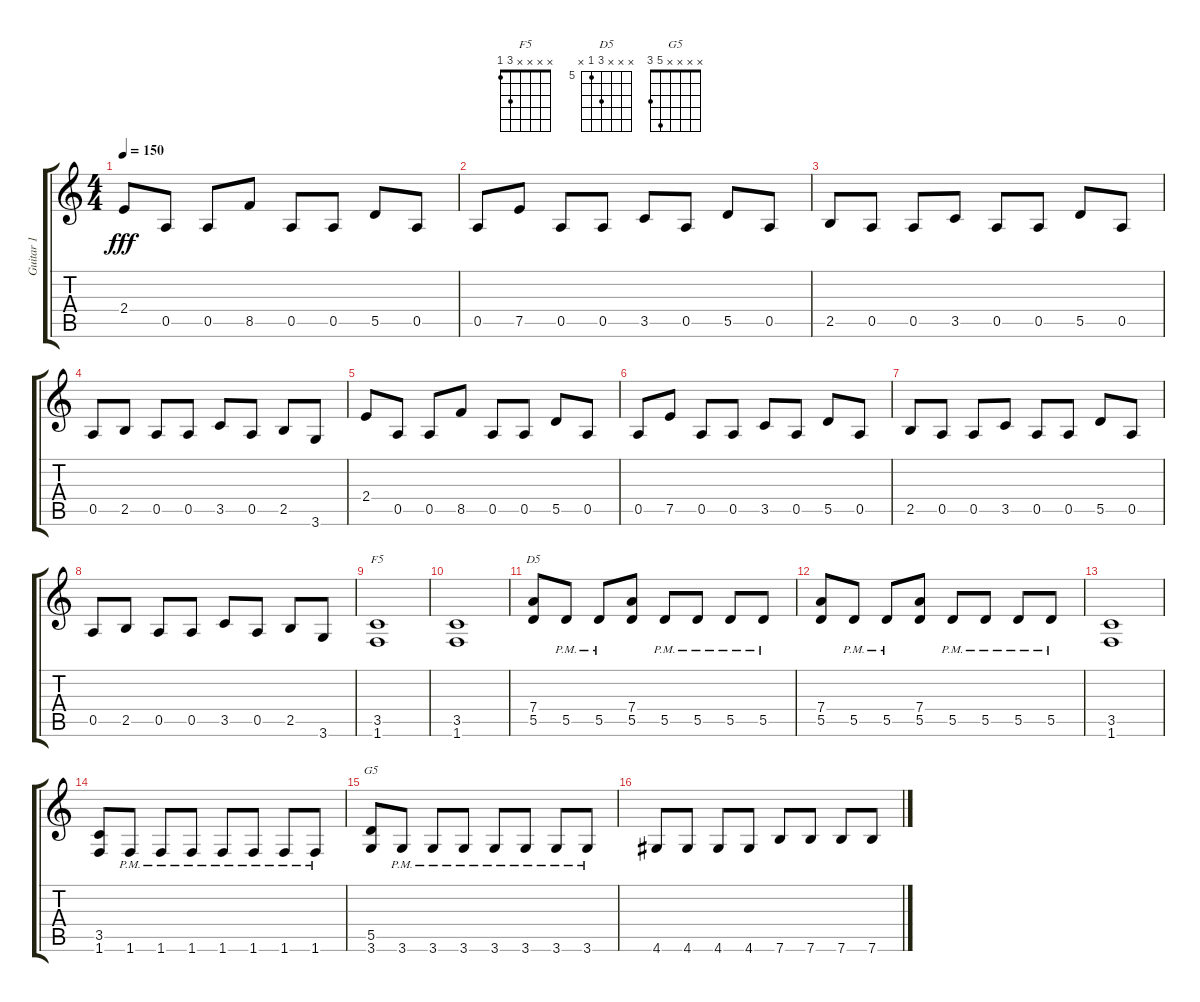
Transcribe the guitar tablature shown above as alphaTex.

\track ("Guitar 1" "Guitar 1") {instrument distortionguitar}
\staff {score tabs}
\tuning (E4 B3 G3 D3 A2 E2) {hide}
\chord ("F5" x x x x 3 1)
\chord ("D5" x x x 7 5 x) {firstfret 5}
\chord ("G5" x x x x 5 3)
\ts (4 4)
\tempo 150
\clef g2
\ks c
2.4.8{dy fff} 0.5.8 0.5.8 8.5.8 0.5.8 0.5.8 5.5.8 0.5.8 |
0.5.8 7.5.8 0.5.8 0.5.8 3.5.8 0.5.8 5.5.8 0.5.8 |
2.5.8 0.5.8 0.5.8 3.5.8 0.5.8 0.5.8 5.5.8 0.5.8 |
0.5.8 2.5.8 0.5.8 0.5.8 3.5.8 0.5.8 2.5.8 3.6.8 |
2.4.8 0.5.8 0.5.8 8.5.8 0.5.8 0.5.8 5.5.8 0.5.8 |
0.5.8 7.5.8 0.5.8 0.5.8 3.5.8 0.5.8 5.5.8 0.5.8 |
2.5.8 0.5.8 0.5.8 3.5.8 0.5.8 0.5.8 5.5.8 0.5.8 |
0.5.8 2.5.8 0.5.8 0.5.8 3.5.8 0.5.8 2.5.8 3.6.8 |
(3.5 1.6).1{ch "F5"} |
(3.5 1.6).1 |
(7.4 5.5).8{ch "D5"} 5.5{pm}.8 5.5{pm}.8 (7.4 5.5).8 5.5{pm}.8 5.5{pm}.8 5.5{pm}.8 5.5{pm}.8 |
(7.4 5.5).8 5.5{pm}.8 5.5{pm}.8 (7.4 5.5).8 5.5{pm}.8 5.5{pm}.8 5.5{pm}.8 5.5{pm}.8 |
(3.5 1.6).1 |
(3.5 1.6).8 1.6{pm}.8 1.6{pm}.8 1.6{pm}.8 1.6{pm}.8 1.6{pm}.8 1.6{pm}.8 1.6{pm}.8 |
(5.5 3.6).8{ch "G5"} 3.6{pm}.8 3.6{pm}.8 3.6{pm}.8 3.6{pm}.8 3.6{pm}.8 3.6{pm}.8 3.6{pm}.8 |
4.6.8 4.6.8 4.6.8 4.6.8 7.6.8 7.6.8 7.6.8 7.6.8
